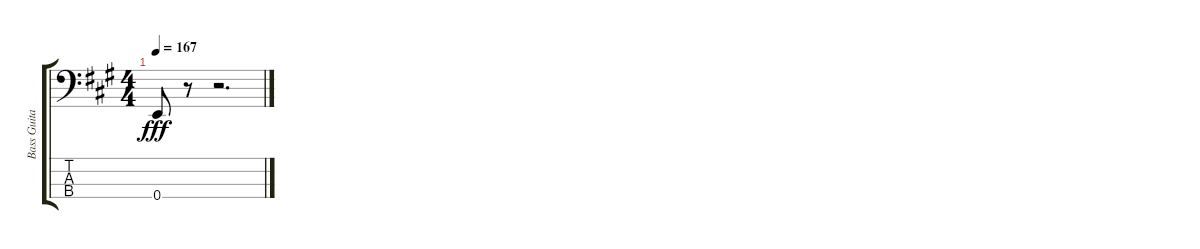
\track ("Bass Guitar " "Bass Guita") {instrument electricbasspick}
\staff {score tabs}
\tuning (G2 D2 A1 E1) {hide}
\ts (4 4)
\tempo 167
\clef f4
\ks a
0.4.8{dy fff} r.8 r.2{d}
